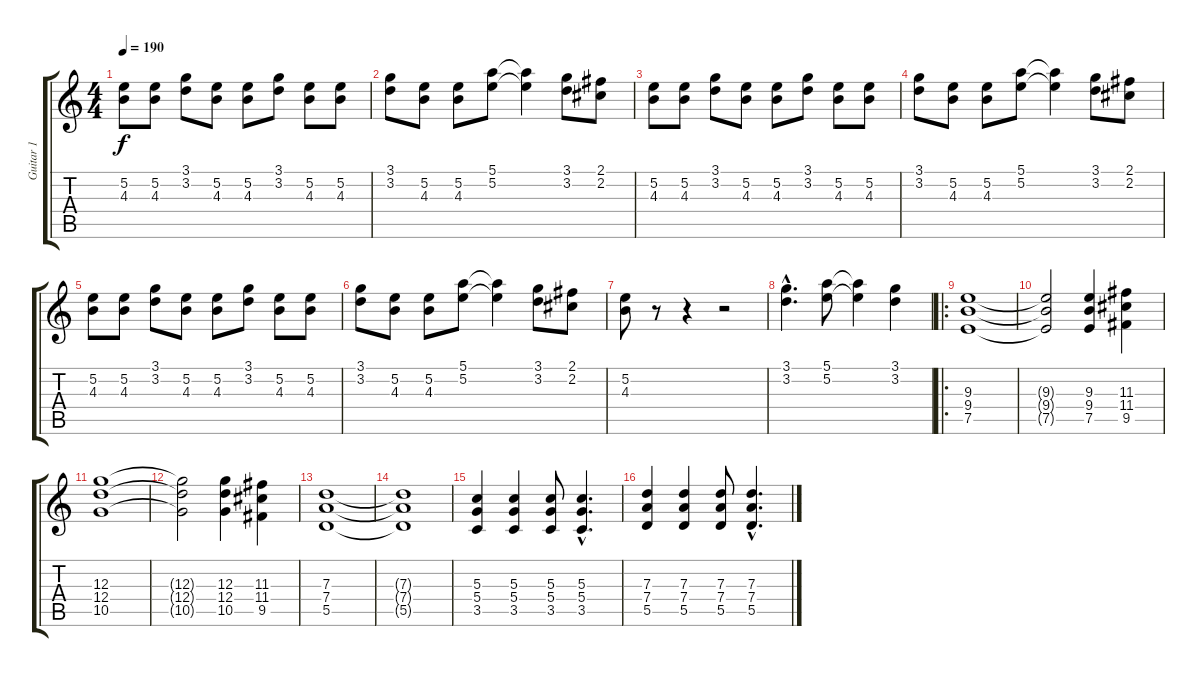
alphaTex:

\track ("Guitar 1" "Guitar 1") {instrument distortionguitar}
\staff {score tabs}
\tuning (E4 B3 G3 D3 A2 E2) {hide}
\ts (4 4)
\tempo 190
\clef g2
\ks c
(5.2 4.3).8{dy f} (5.2 4.3).8 (3.1 3.2).8 (5.2 4.3).8 (5.2 4.3).8 (3.1 3.2).8 (5.2 4.3).8 (5.2 4.3).8 |
(3.1 3.2).8 (5.2 4.3).8 (5.2 4.3).8 (5.1 5.2).8 (5.1{t} 5.2{t}).4 (3.1 3.2).8 (2.1 2.2).8 |
(5.2 4.3).8 (5.2 4.3).8 (3.1 3.2).8 (5.2 4.3).8 (5.2 4.3).8 (3.1 3.2).8 (5.2 4.3).8 (5.2 4.3).8 |
(3.1 3.2).8 (5.2 4.3).8 (5.2 4.3).8 (5.1 5.2).8 (5.1{t} 5.2{t}).4 (3.1 3.2).8 (2.1 2.2).8 |
(5.2 4.3).8 (5.2 4.3).8 (3.1 3.2).8 (5.2 4.3).8 (5.2 4.3).8 (3.1 3.2).8 (5.2 4.3).8 (5.2 4.3).8 |
(3.1 3.2).8 (5.2 4.3).8 (5.2 4.3).8 (5.1 5.2).8 (5.1{t} 5.2{t}).4 (3.1 3.2).8 (2.1 2.2).8 |
(5.2 4.3).8 r.8 r.4 r.2 |
(3.1{hac} 3.2{hac}).4{d} (5.1 5.2).8 (5.1{t} 5.2{t}).4 (3.1 3.2).4 |
\ro
(9.3 9.4 7.5).1 |
(9.3{t} 9.4{t} 7.5{t}).2 (9.3 9.4 7.5).4 (11.3 11.4 9.5).4 |
(12.3 12.4 10.5).1 |
(12.3{t} 12.4{t} 10.5{t}).2 (12.3 12.4 10.5).4 (11.3 11.4 9.5).4 |
(7.3 7.4 5.5).1 |
(7.3{t} 7.4{t} 5.5{t}).1 |
(5.3 5.4 3.5).4 (5.3 5.4 3.5).4 (5.3 5.4 3.5).8 (5.3{hac} 5.4{hac} 3.5{hac}).4{d} |
(7.3 7.4 5.5).4 (7.3 7.4 5.5).4 (7.3 7.4 5.5).8 (7.3{hac} 7.4{hac} 5.5{hac}).4{d}
